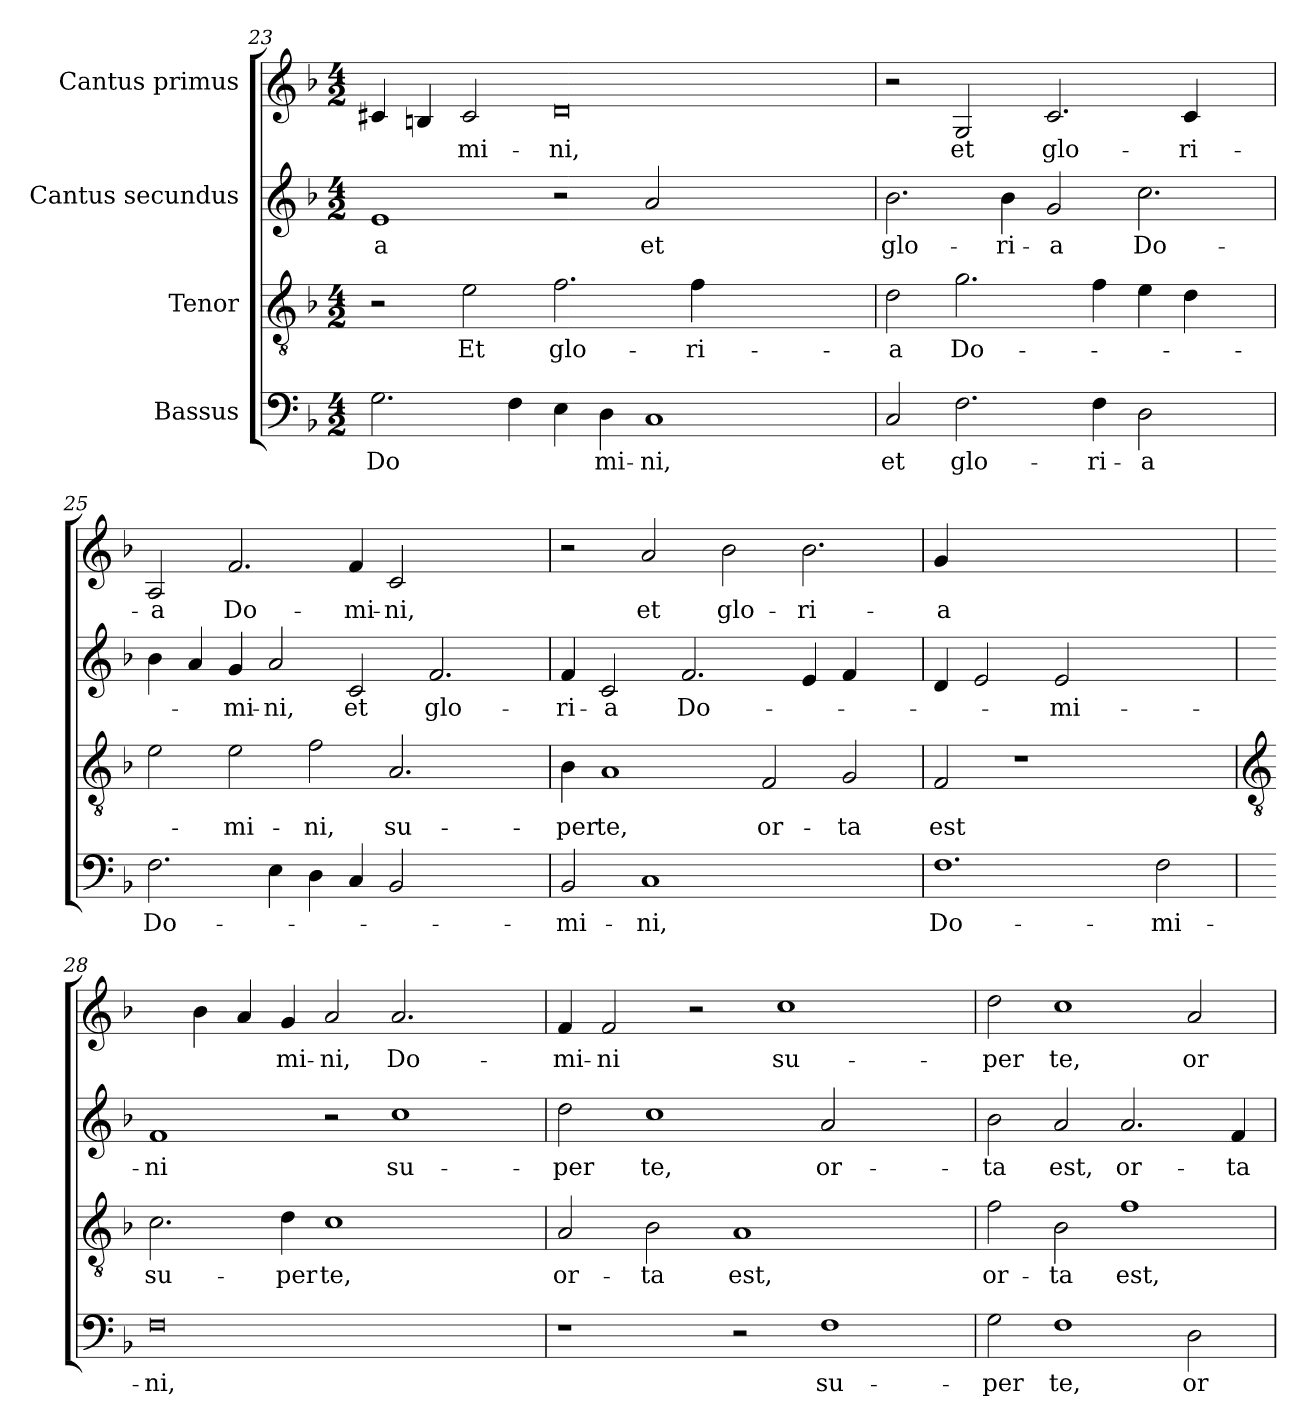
**kern	**text	**kern	**text	**kern	**text	**kern	**text
*part4	*part4	*part3	*part3	*part2	*part2	*part1	*part1
*staff4	*staff4	*staff3	*staff3	*staff2	*staff2	*staff1	*staff1
*I"Bassus	*	*I"Tenor	*	*I"Cantus secundus	*	*I"Cantus primus	*
!!LO:LB:g=z
*clefF4	*	*clefGv2	*	*clefG2	*	*clefG2	*
*k[b-]	*	*k[b-]	*	*k[b-]	*	*k[b-]	*
*F:	*	*F:	*	*F:	*	*F:	*
*M4/2	*	*M4/2	*	*M4/2	*	*M4/2	*
=23	=23	=23	=23	=23	=23	=23	=23
!	!LO:LY:b	!	!	!	!LO:LY:b	!	!
2.G	Do	2r	.	1e	-a	4c#X	.
.	.	.	.	.	.	4Bn	.
!	!	!	!LO:LY:b	!	!	!	!LO:LY:b
.	.	2e	Et	.	.	2c#	mi-
4F	.	.	.	.	.	.	.
!	!	!	!LO:LY:b	!	!	!	!LO:LY:b
4E	.	2.f	glo-	2r	.	0d	-ni,
!	!LO:LY:b	!	!	!	!	!	!
4D	mi-	.	.	.	.	.	.
!	!LO:LY:b	!	!	!	!LO:LY:b	!	!
1C	-ni,	.	.	2a	et	.	.
!	!	!	!LO:LY:b	!	!	!	!
.	.	4f	-ri-	.	.	.	.
.	.	1ryy	.	1ryy	.	.	.
2ryy	.	.	.	.	.	.	.
=24	=24	=24	=24	=24	=24	=24	=24
!	!LO:LY:b	!	!LO:LY:b	!	!LO:LY:b	!	!
2C	et	2d	-a	2.b-	glo-	2r	.
!	!LO:LY:b	!	!LO:LY:b	!	!	!	!LO:LY:b
2.F	glo-	2.g	Do-	.	.	2G	et
!	!	!	!	!	!LO:LY:b	!	!
.	.	.	.	4b-	-ri-	.	.
!	!	!	!	!	!LO:LY:b	!	!LO:LY:b
.	.	.	.	2g	-a	2.c	glo-
!	!LO:LY:b	!	!	!	!	!	!
4F	-ri-	4f	.	.	.	.	.
!	!LO:LY:b	!	!	!	!LO:LY:b	!	!
2D	-a	4e	.	2.cc	Do-	.	.
!	!	!	!	!	!	!	!LO:LY:b
.	.	4d	.	.	.	4c	-ri-
4ryy	.	4ryy	.	.	.	4ryy	.
=25	=25	=25	=25	=25	=25	=25	=25
!	!LO:LY:b	!	!	!	!	!	!LO:LY:b
2.F	Do-	2e	.	4b-	.	2A	-a
.	.	.	.	4a	.	.	.
!	!	!	!LO:LY:b	!	!LO:LY:b	!	!LO:LY:b
.	.	2e	-mi-	4g	-mi-	2.f	Do-
!	!	!	!	!	!LO:LY:b	!	!
4E	.	.	.	2a	-ni,	.	.
!	!	!	!LO:LY:b	!	!	!	!
4D	.	2f	-ni,	.	.	.	.
!	!	!	!	!	!LO:LY:b	!	!LO:LY:b
4C	.	.	.	2c	et	4f	-mi-
!	!	!	!LO:LY:b	!	!	!	!LO:LY:b
2BB-	.	2.A	su-	.	.	2c	-ni,
!	!	!	!	!	!LO:LY:b	!	!
.	.	.	.	2.f	glo-	.	.
2ryy	.	.	.	.	.	2ryy	.
.	.	4ryy	.	.	.	.	.
=26	=26	=26	=26	=26	=26	=26	=26
!	!LO:LY:b	!	!LO:LY:b	!	!LO:LY:b	!	!
2BB-	-mi-	4B-	-per	4f	-ri-	2r	.
!	!	!	!LO:LY:b	!	!LO:LY:b	!	!
.	.	1A	te,	2c	-a	.	.
!	!LO:LY:b	!	!	!	!	!	!LO:LY:b
1C	-ni,	.	.	.	.	2a	et
!	!	!	!	!	!LO:LY:b	!	!
.	.	.	.	2.f	Do-	.	.
!	!	!	!	!	!	!	!LO:LY:b
.	.	.	.	.	.	2b-	glo-
!	!	!	!LO:LY:b	!	!	!	!
.	.	2F	or-	.	.	.	.
!	!	!	!	!	!	!	!LO:LY:b
2.ryy	.	.	.	4e	.	2.b-	-ri-
!	!	!	!LO:LY:b	!	!	!	!
.	.	2G	-ta	4f	.	.	.
.	.	.	.	4ryy	.	.	.
!!LO:LB:g=z
=27	=27	=27	=27	=27	=27	=27	=27
!	!LO:LY:b	!	!LO:LY:b	!	!	!	!LO:LY:b
1.F	Do-	2F	est	4d	.	4g	-a
!	!	!	!	!	!	!	!LO:LY:b
.	.	.	.	2e	.	[2ccyy	Do-
.	.	1r	.	.	.	.	.
!	!	!	!	!	!LO:LY:b	!	!
.	.	.	.	2e	-mi-	1ryy	.
.	.	.	.	2.ryy	.	.	.
!	!LO:LY:b	!	!	!	!	!	!
2F	-mi-	2ryy	.	.	.	.	.
.	.	.	.	.	.	4ryy	.
!!LO:LB:g=z
=28	=28	=28	=28	=28	=28	=28	=28
*	*	*clefGv2	*	*	*	*	*
!	!LO:LY:b	!	!LO:LY:b	!	!LO:LY:b	!	!
*	*	*	*	*	*	*^	*
0F	-ni,	2.c	su-	1f	-ni	4ccyy]	0ryy	.
.	.	.	.	.	.	4b-	.	.
.	.	.	.	.	.	4a	.	.
!	!	!	!LO:LY:b	!	!	!	!	!LO:LY:b
.	.	4d	-per	.	.	4g	.	-mi-
!	!	!	!LO:LY:b	!	!	!	!	!LO:LY:b
.	.	1c	te,	2r	.	2a	.	-ni,
!	!	!	!	!	!LO:LY:b	!	!	!LO:LY:b
.	.	.	.	1cc	su-	2.a	.	Do-
2ryy	.	2ryy	.	.	.	.	4ryy	.
.	.	.	.	.	.	4ryy	4ryy	.
=28	=28	=28	=28	=28	=28	=28	=28	=28
!	!	!	!LO:LY:b	!	!LO:LY:b	!	!	!LO:LY:b
1r	.	2A	or-	2dd	-per	4f	0ryy	-mi-
!	!	!	!	!	!	!	!	!LO:LY:b
.	.	.	.	.	.	2f	.	-ni
!	!	!	!LO:LY:b	!	!LO:LY:b	!	!	!
.	.	2B-	-ta	1cc	te,	.	.	.
.	.	.	.	.	.	2r	.	.
!	!	!	!LO:LY:b	!	!	!	!	!
2r	.	1A	est,	.	.	.	.	.
!	!	!	!	!	!	!	!	!LO:LY:b
.	.	.	.	.	.	1cc	.	su-
!	!LO:LY:b	!	!	!	!LO:LY:b	!	!	!
1F	su-	.	.	2a	or-	.	.	.
.	.	2ryy	.	2ryy	.	.	4ryy	.
.	.	.	.	.	.	4ryy	4ryy	.
=29	=29	=29	=29	=29	=29	=29	=29	=29
!	!LO:LY:b	!	!LO:LY:b	!	!LO:LY:b	!	!	!LO:LY:b
2G	-per	2f	or-	2b-	-ta	2dd	1ryy	-per
!	!LO:LY:b	!	!LO:LY:b	!	!LO:LY:b	!	!	!LO:LY:b
1F	te,	2B-	-ta	2a	est,	1cc	.	te,
!	!	!	!LO:LY:b	!	!LO:LY:b	!	!	!
.	.	1f	est,	2.a	or-	.	2ryy	.
!	!LO:LY:b	!	!	!	!	!	!	!LO:LY:b
2D	or-	.	.	.	.	2a	2ryy	or-
!	!	!	!	!	!LO:LY:b	!	!	!
.	.	.	.	4f	-ta	.	.	.
*	*	*	*	*	*	*v	*v	*
=	=	=	=	=	=	=	=
*-	*-	*-	*-	*-	*-	*-	*-
